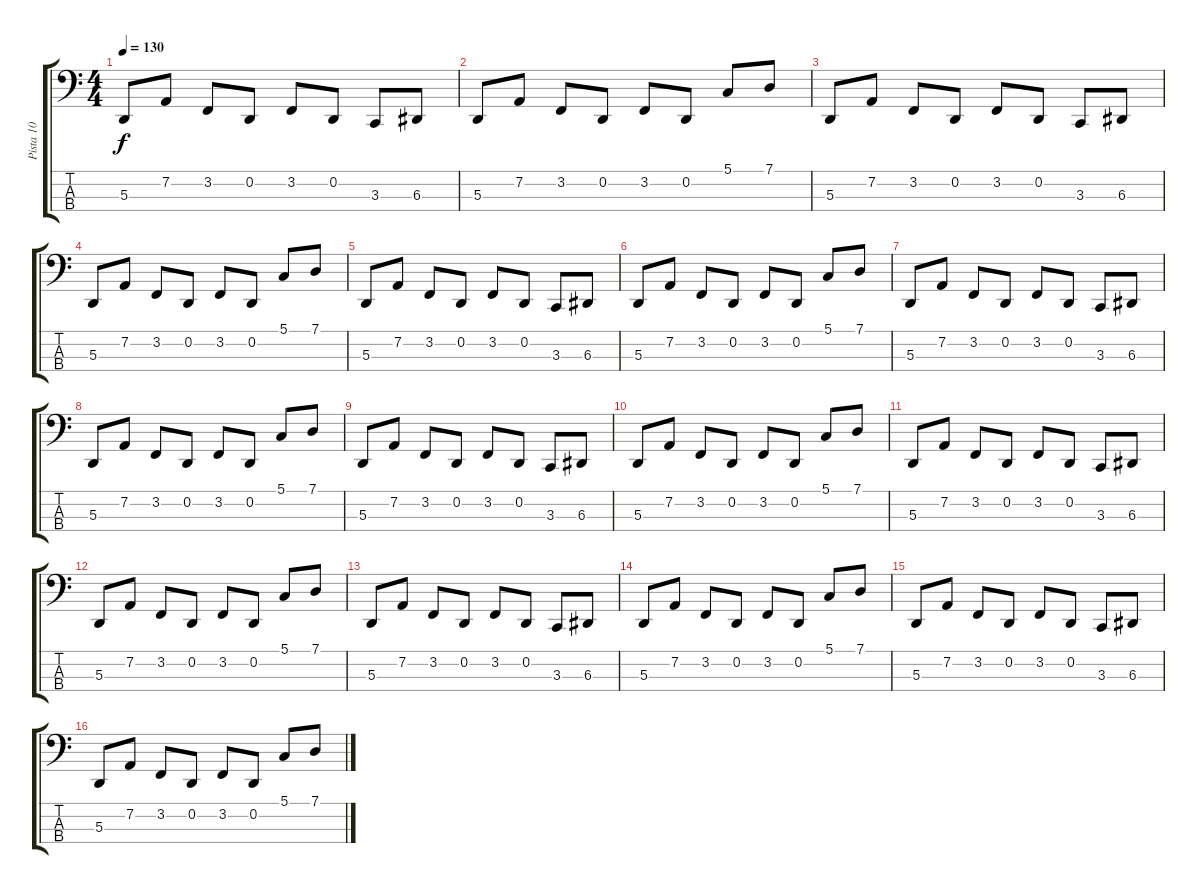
\track ("Pista 10" "Pista 10") {instrument lead8bassandlead}
\staff {score tabs}
\tuning (G2 D2 A1 B0) {hide}
\ts (4 4)
\tempo 130
\clef f4
\ks c
5.3.8{dy f} 7.2.8 3.2.8 0.2.8 3.2.8 0.2.8 3.3.8 6.3.8 |
5.3.8 7.2.8 3.2.8 0.2.8 3.2.8 0.2.8 5.1.8 7.1.8 |
5.3.8 7.2.8 3.2.8 0.2.8 3.2.8 0.2.8 3.3.8 6.3.8 |
5.3.8 7.2.8 3.2.8 0.2.8 3.2.8 0.2.8 5.1.8 7.1.8 |
5.3.8 7.2.8 3.2.8 0.2.8 3.2.8 0.2.8 3.3.8 6.3.8 |
5.3.8 7.2.8 3.2.8 0.2.8 3.2.8 0.2.8 5.1.8 7.1.8 |
5.3.8 7.2.8 3.2.8 0.2.8 3.2.8 0.2.8 3.3.8 6.3.8 |
5.3.8 7.2.8 3.2.8 0.2.8 3.2.8 0.2.8 5.1.8 7.1.8 |
5.3.8 7.2.8 3.2.8 0.2.8 3.2.8 0.2.8 3.3.8 6.3.8 |
5.3.8 7.2.8 3.2.8 0.2.8 3.2.8 0.2.8 5.1.8 7.1.8 |
5.3.8 7.2.8 3.2.8 0.2.8 3.2.8 0.2.8 3.3.8 6.3.8 |
5.3.8 7.2.8 3.2.8 0.2.8 3.2.8 0.2.8 5.1.8 7.1.8 |
5.3.8 7.2.8 3.2.8 0.2.8 3.2.8 0.2.8 3.3.8 6.3.8 |
5.3.8 7.2.8 3.2.8 0.2.8 3.2.8 0.2.8 5.1.8 7.1.8 |
5.3.8 7.2.8 3.2.8 0.2.8 3.2.8 0.2.8 3.3.8 6.3.8 |
5.3.8 7.2.8 3.2.8 0.2.8 3.2.8 0.2.8 5.1.8 7.1.8
